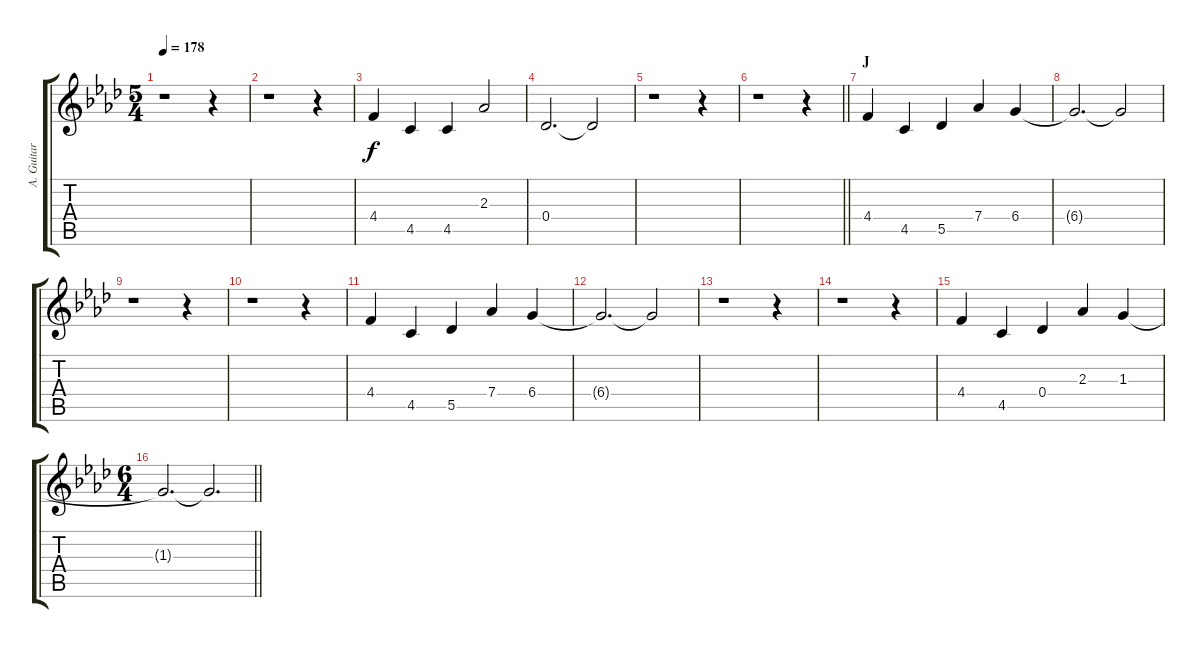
\track ("A. Guitar I" "A. Guitar ") {instrument acousticguitarsteel}
\staff {score tabs}
\tuning (Eb4 Bb3 Gb3 Db3 Ab2 Db2) {hide}
\ts (5 4)
\tempo 178
\clef g2
\ks ab
r.1{dy f} r.4 |
r.1 r.4 |
4.4.4 4.5.4 4.5.4 2.3.2 |
0.4.2{d} 0.4{t}.2 |
r.1 r.4 |
\barLineRight lightlight
r.1 r.4 |
\section ("" "J")
4.4.4 4.5.4 5.5.4 7.4.4 6.4.4 |
6.4{t}.2{d} 6.4{t}.2 |
r.1 r.4 |
r.1 r.4 |
4.4.4 4.5.4 5.5.4 7.4.4 6.4.4 |
6.4{t}.2{d} 6.4{t}.2 |
r.1 r.4 |
r.1 r.4 |
4.4.4 4.5.4 0.4.4 2.3.4 1.3.4 |
\ts (6 4)
\barLineRight lightlight
1.3{t}.2{d} 1.3{t}.2{d}
